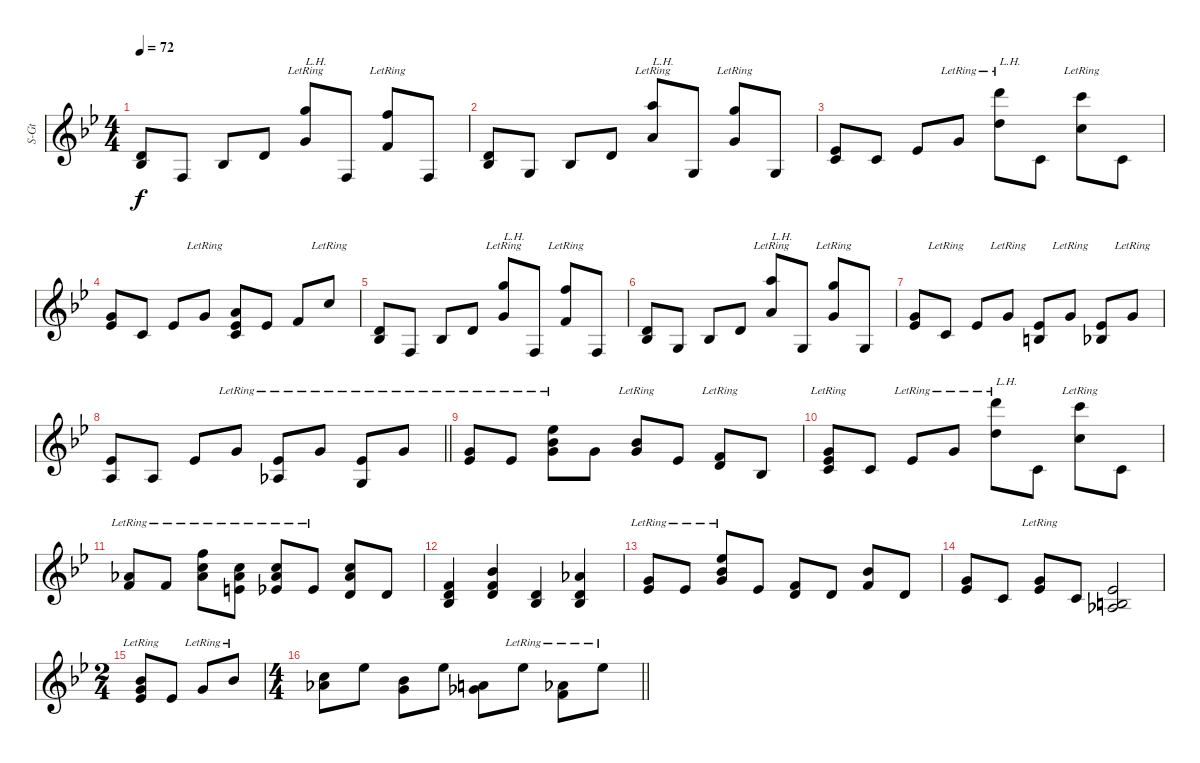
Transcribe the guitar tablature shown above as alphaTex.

\bracketExtendMode groupsimilarinstruments
\otherSystemsTrackNameOrientation horizontal
\track ("Piano (RH) [Print]" "S-Gt") {mute instrument acousticgrandpiano}
\staff {score}
\tuning (F4 C4 F3 C3 F2 C2)
\displaytranspose 12
\ts (4 4)
\tempo 72
\clef g2
\ks bb
(2.4{acc forcenatural} 5.5{acc b}).8{dy f beam Up} 0.5{acc forcenatural}.8{beam Up} 5.5{acc b}.8{beam Up} 2.4{acc forcenatural}.8{beam Up} (2.1{lr acc forcenatural} 2.3{acc forcenatural}).8{txt "L.H." beam Up} 0.5{acc forcenatural}.8{beam Up} (0.1{lr acc forcenatural} 0.3{acc forcenatural}).8{beam Up} 0.5{acc forcenatural}.8{beam Up} |
(2.4{acc forcenatural} 5.5{acc b}).8{beam Up} 7.6{acc forcenatural}.8{beam Up} 5.5{acc b}.8{beam Up} 2.4{acc forcenatural}.8{beam Up} (4.1{lr acc forcenatural} 4.3{acc forcenatural}).8{txt "L.H." beam Up} 2.5{acc forcenatural}.8{beam Up} (2.1{lr acc forcenatural} 2.3{acc forcenatural}).8{beam Up} 2.5{acc forcenatural}.8{beam Up} |
(3.4{acc b} 7.5{acc forcenatural}).8{beam Up} 0.4{acc forcenatural}.8{beam Up} 3.4{acc b}.8{beam Up} 2.3{lr acc forcenatural}.8{beam Up} (9.1{lr acc forcenatural} 2.2{acc forcenatural}).8{txt "L.H." beam Down} 0.4{acc forcenatural}.8{beam Down} (7.1{lr acc forcenatural} 0.2{acc forcenatural}).8{beam Down} 0.4{acc forcenatural}.8{beam Down} |
(2.3{acc forcenatural} 3.4{acc b}).8{beam Up} 0.4{acc forcenatural}.8{beam Up} 3.4{acc b}.8{beam Up} 2.3{lr acc forcenatural}.8{beam Up} (4.3{acc forcenatural} 0.4{acc forcenatural} 10.5{acc b}).8{beam Up} 3.4{acc b}.8{beam Up} 0.3{acc forcenatural}.8{beam Up} 0.2{lr acc forcenatural}.8{beam Up} |
(2.4{acc forcenatural} 5.5{acc b}).8{beam Up} 0.5{acc forcenatural}.8{beam Up} 5.5{acc b}.8{beam Up} 2.4{acc forcenatural}.8{beam Up} (2.1{lr acc forcenatural} 2.3{acc forcenatural}).8{txt "L.H." beam Up} 0.5{acc forcenatural}.8{beam Up} (0.1{lr acc forcenatural} 0.3{acc forcenatural}).8{beam Up} 0.5{acc forcenatural}.8{beam Up} |
(2.4{acc forcenatural} 5.5{acc b}).8{beam Up} 7.6{acc forcenatural}.8{beam Up} 5.5{acc b}.8{beam Up} 2.4{acc forcenatural}.8{beam Up} (4.1{lr acc forcenatural} 4.3{acc forcenatural}).8{txt "L.H." beam Up} 2.5{acc forcenatural}.8{beam Up} (2.1{lr acc forcenatural} 2.3{acc forcenatural}).8{beam Up} 2.5{acc forcenatural}.8{beam Up} |
(2.3{acc forcenatural} 3.4{acc b}).8{beam Up} 0.4{lr acc forcenatural}.8{beam Up} 3.4{acc b}.8{beam Up} 2.3{lr acc forcenatural}.8{beam Up} (3.4{acc b} 6.5{acc forcenatural}).8{beam Up} 2.3{lr acc forcenatural}.8{beam Up} (3.4{acc b} 5.5{acc b}).8{beam Up} 2.3{lr acc forcenatural}.8{beam Up} |
\barLineRight lightlight
(3.4{acc b} 4.5{acc forcenatural}).8{beam Up} 4.5{acc forcenatural}.8{beam Up} 3.4{acc b}.8{beam Up} 2.3{lr acc forcenatural}.8{beam Up} (3.4{lr acc b} 3.5{acc b}).8{beam Up} 2.3{lr acc forcenatural}.8{beam Up} (3.4{lr acc b} 2.5{acc forcenatural}).8{beam Up} 2.3{lr acc forcenatural}.8{beam Up} |
(2.3{acc forcenatural} 3.4{lr acc b}).8{beam Up} 3.4{lr acc b}.8{beam Up} (3.2{lr acc b} 5.3{lr acc b} 7.4{acc forcenatural}).8{beam Down} 2.3{acc forcenatural}.8{beam Down} (5.3{lr acc b} 14.5{acc forcenatural}).8{beam Up} 3.4{acc b}.8{beam Up} (0.3{acc forcenatural} 2.4{lr acc forcenatural}).8{beam Up} 5.5{acc b}.8{beam Up} |
(2.3{lr acc forcenatural} 3.4{lr acc b} 7.5{acc forcenatural}).8{beam Up} 0.4{acc forcenatural}.8{beam Up} 3.4{lr acc b}.8{beam Up} 2.3{lr acc forcenatural}.8{beam Up} (9.1{lr acc forcenatural} 9.3{acc forcenatural}).8{txt "L.H." beam Down} 0.4{acc forcenatural}.8{beam Down} (7.1{lr acc forcenatural} 7.3{acc forcenatural}).8{beam Down} 0.4{acc forcenatural}.8{beam Down} |
(3.3{acc b} 5.4{lr acc forcenatural}).8{beam Up} 5.4{lr acc forcenatural}.8{beam Up} (0.1{acc forcenatural} 0.2{lr acc forcenatural} 3.3{lr acc b}).8{beam Down} (0.2{lr acc forcenatural} 3.3{acc b} 4.4{acc forcenatural}).8{beam Down} (0.2{lr acc forcenatural} 3.3{acc b} 3.4{lr acc b}).8{beam Up} 3.4{lr acc b}.8{beam Up} (0.2{acc forcenatural} 3.3{acc b} 2.4{acc forcenatural}).8{beam Up} 2.4{acc forcenatural}.8{beam Up} |
(0.3{acc forcenatural} 2.4{acc forcenatural} 5.5{acc b}).4{beam Up} (5.3{acc b} 5.4{acc forcenatural} 9.5{acc forcenatural}).4{beam Up} (2.4{acc forcenatural} 5.5{acc b}).4{beam Up} (3.3{acc b} 2.4{acc forcenatural} 5.5{acc b}).4{beam Up} |
(2.3{acc forcenatural} 3.4{lr acc b}).8{beam Up} 3.4{lr acc b}.8{beam Up} (3.2{lr acc b} 5.3{lr acc b} 7.4{acc forcenatural}).8{beam Up} 3.4{acc b}.8{beam Up} (0.3{acc forcenatural} 2.4{acc forcenatural}).8{beam Up} 2.4{acc forcenatural}.8{beam Up} (5.3{acc b} 5.4{acc forcenatural}).8{beam Up} 2.4{acc forcenatural}.8{beam Up} |
(2.3{acc forcenatural} 3.4{acc b}).8{beam Up} 0.4{acc forcenatural}.8{beam Up} (2.3{lr acc forcenatural} 3.4{acc b}).8{beam Up} 0.4{acc forcenatural}.8{beam Up} (3.4{acc b} 6.5{acc forcenatural} 8.6{acc b}).2{beam Up} |
\ts (2 4)
(5.3{acc b} 7.4{lr acc forcenatural} 10.5{acc b}).8{bd 240 beam Up} 3.4{acc b}.8{beam Up} 2.3{lr acc forcenatural}.8{beam Up} 5.3{lr acc b}.8{beam Up} |
\ts (4 4)
\barLineRight lightlight
(0.2{acc forcenatural} 3.3{acc b}).8{beam Down} 3.2{acc b}.8{beam Down} (5.3{acc b} 7.4{acc forcenatural}).8{beam Down} 3.2{acc b}.8{beam Down} (4.3{acc forcenatural} 6.4{acc b}).8{beam Down} 3.2{lr acc b}.8{beam Down} (3.3{lr acc b} 5.4{acc forcenatural}).8{beam Down} 3.2{lr acc b}.8{beam Down}
